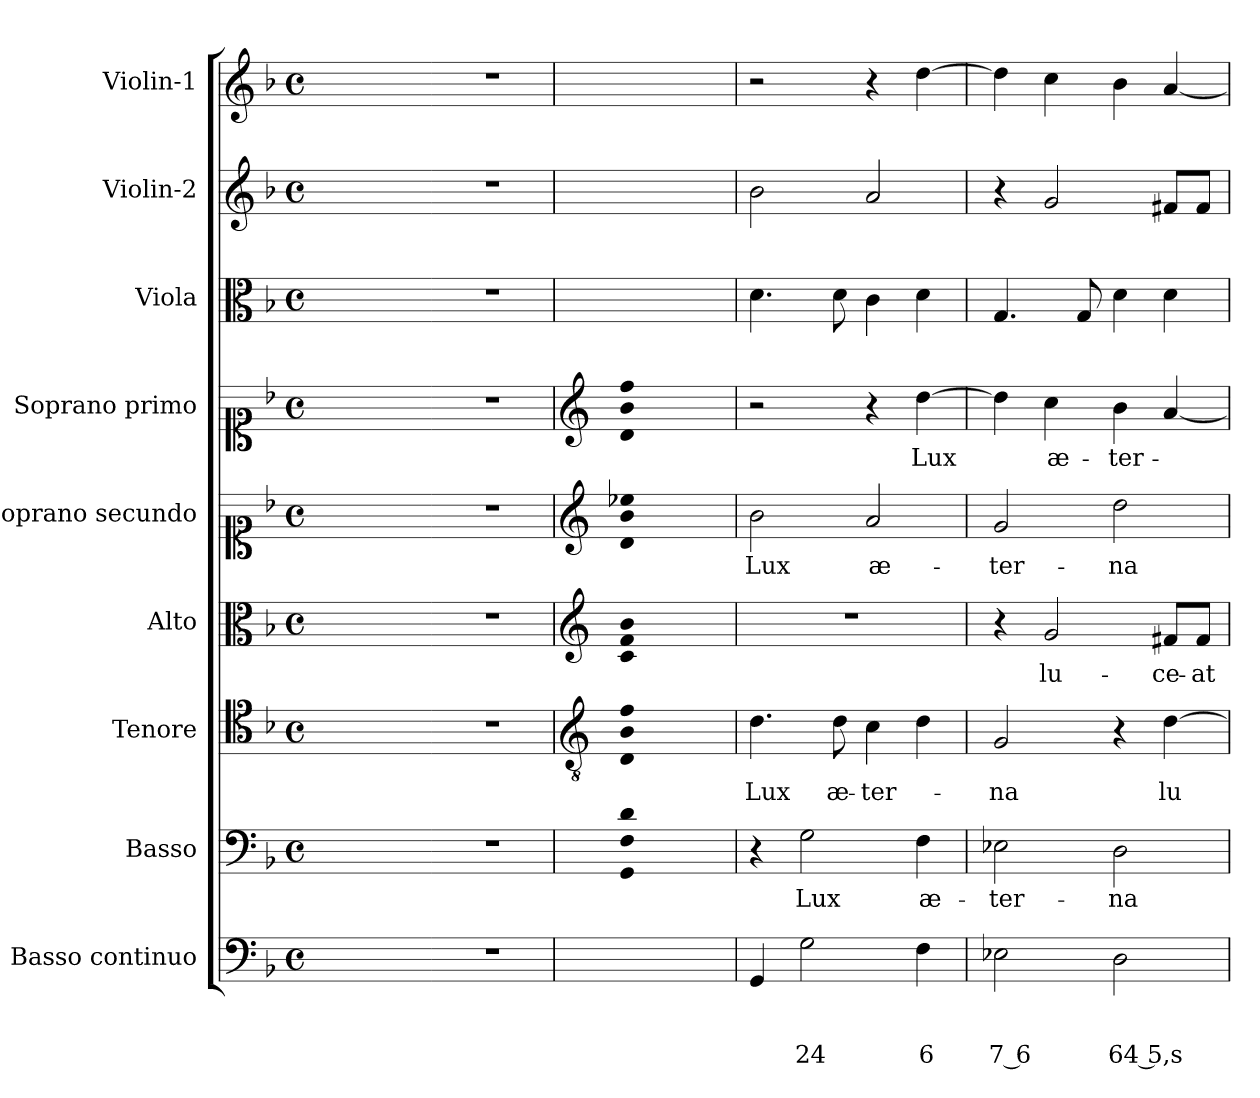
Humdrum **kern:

**kern	**text	**text	**text	**kern	**text	**kern	**text	**kern	**text	**kern	**text	**kern	**text	**kern	**kern	**kern
*part9	*part9	*part9	*part9	*part8	*part8	*part7	*part7	*part6	*part6	*part5	*part5	*part4	*part4	*part3	*part2	*part1
*staff9	*staff9	*staff9	*staff9	*staff8	*staff8	*staff7	*staff7	*staff6	*staff6	*staff5	*staff5	*staff4	*staff4	*staff3	*staff2	*staff1
*I"Basso continuo	*	*	*	*I"Basso	*	*I"Tenore	*	*I"Alto	*	*I"Soprano secundo	*	*I"Soprano primo	*	*I"Viola	*I"Violin-2	*I"Violin-1
*I'BC	*	*	*	*I'B	*	*I'T	*	*I'A	*	*I'S2	*	*I'S1	*	*I'Va	*I'Vi2	*I'Vi1
*clefF4	*	*	*	*clefF4	*	*clefC4	*	*clefC3	*	*clefC1	*	*clefC1	*	*clefC3	*clefG2	*clefG2
*k[b-]	*	*	*	*k[b-]	*	*k[b-]	*	*k[b-]	*	*k[b-]	*	*k[b-]	*	*k[b-]	*k[b-]	*k[b-]
*F:	*	*	*	*F:	*	*F:	*	*F:	*	*F:	*	*F:	*	*F:	*F:	*F:
*M4/4	*	*	*	*M4/4	*	*M4/4	*	*M4/4	*	*M4/4	*	*M4/4	*	*M4/4	*M4/4	*M4/4
*met(c)	*	*	*	*met(c)	*	*met(c)	*	*met(c)	*	*met(c)	*	*met(c)	*	*met(c)	*met(c)	*met(c)
=1	=1	=1	=1	=1	=1	=1	=1	=1	=1	=1	=1	=1	=1	=1	=1	=1
1ryy	.	.	.	1ryy	.	1ryy	.	1ryy	.	1ryy	.	1ryy	.	1ryy	1ryy	1ryy
=2-	=2-	=2-	=2-	=2-	=2-	=2-	=2-	=2-	=2-	=2-	=2-	=2-	=2-	=2-	=2-	=2-
1r	.	.	.	1r	.	1r	.	1r	.	1r	.	1r	.	1r	1r	1r
=3	=3	=3	=3	=3	=3	=3	=3	=3	=3	=3	=3	=3	=3	=3	=3	=3
*	*	*	*	*	*	*clefGv2	*	*clefG2	*	*clefG2	*	*clefG2	*	*	*	*
!	!	!	!	!LO:N:n=1:head=solid	!	!	!	!	!	!	!	!	!	!	!	!
!	!	!	!	!LO:N:n=2:head=solid	!	!	!	!	!	!	!	!	!	!	!	!
!	!	!	!	!LO:N:n=3:head=solid	!	!LO:N:n=1:head=solid	!	!	!	!	!	!	!	!	!	!
!	!	!	!	!	!	!LO:N:n=2:head=solid	!	!	!	!	!	!	!	!	!	!
!	!	!	!	!	!	!LO:N:n=3:head=solid	!	!LO:N:n=1:head=solid	!	!	!	!	!	!	!	!
!	!	!	!	!	!	!	!	!LO:N:n=2:head=solid	!	!	!	!	!	!	!	!
!	!	!	!	!	!	!	!	!LO:N:n=3:head=solid	!	!LO:N:n=1:head=solid	!	!	!	!	!	!
!	!	!	!	!	!	!	!	!	!	!LO:N:n=2:head=solid	!	!	!	!	!	!
!	!	!	!	!	!	!	!	!	!	!LO:N:n=3:head=solid	!	!LO:N:n=1:head=solid	!	!	!	!
!	!	!	!	!	!	!	!	!	!	!	!	!LO:N:n=2:head=solid	!	!	!	!
!	!	!	!	!	!	!	!	!	!	!	!	!LO:N:n=3:head=solid	!	!	!	!
1ryy	.	.	.	1GG! 1F! 1d!	.	1D! 1B-! 1f!	.	1c! 1f! 1b-!	.	1d! 1b-! 1ee-X!	.	1d! 1b-! 1ff!	.	1ryy	1ryy	1ryy
=3X1	=3X1	=3X1	=3X1	=3X1	=3X1	=3X1	=3X1	=3X1	=3X1	=3X1	=3X1	=3X1	=3X1	=3X1	=3X1	=3X1
!	!	!	!	!	!	!	!LO:LY:b	!	!	!	!LO:LY:b	!	!	!	!	!
4GG/	.	.	.	4r	.	4.d\	Lux	1r	.	2b-\	Lux	2r	.	4.d\	2b-\	2r
!	!	!	!LO:LY:b	!	!LO:LY:b	!	!	!	!	!	!	!	!	!	!	!
2G\	.	.	24	2G\	Lux	.	.	.	.	.	.	.	.	.	.	.
!	!	!	!	!	!	!	!LO:LY:b	!	!	!	!	!	!	!	!	!
.	.	.	.	.	.	8d\	æ-	.	.	.	.	.	.	8d\	.	.
!	!	!	!	!	!	!	!LO:LY:b	!	!	!	!LO:LY:b	!	!	!	!	!
.	.	.	.	.	.	4c\	-ter-	.	.	2a/	æ-	4r	.	4c\	2a/	4r
!	!	!	!LO:LY:b	!	!LO:LY:b	!	!	!	!	!	!	!	!LO:LY:b	!	!	!
4F\	.	.	6	4F\	æ-	4d\	.	.	.	.	.	[4dd\	Lux	4d\	.	[4dd\
=4	=4	=4	=4	=4	=4	=4	=4	=4	=4	=4	=4	=4	=4	=4	=4	=4
!	!	!	!LO:LY:b	!	!LO:LY:b	!	!LO:LY:b	!	!	!	!LO:LY:b	!	!	!	!	!
2E-X\	.	.	7 6	2E-X\	-ter-	2G/	-na	4r	.	2g/	-ter-	4dd\]	.	4.G/	4r	4dd\]
!	!	!	!	!	!	!	!	!	!LO:LY:b	!	!	!	!LO:LY:b	!	!	!
.	.	.	.	.	.	.	.	2g/	lu-	.	.	4cc\	æ-	.	2g/	4cc\
.	.	.	.	.	.	.	.	.	.	.	.	.	.	8G/	.	.
!	!	!	!LO:LY:b	!	!LO:LY:b	!	!	!	!	!	!LO:LY:b	!	!LO:LY:b	!	!	!
2D\	.	.	64 5,s	2D\	-na	4r	.	.	.	2dd\	-na	4b-\	-ter-	4d\	.	4b-\
!	!	!	!	!	!	!	!LO:LY:b	!	!LO:LY:b	!	!	!	!	!	!	!
.	.	.	.	.	.	[4d\	lu-	8f#X/L	-ce-	.	.	[4a/	.	4d\	8f#X/L	[4a/
!	!	!	!	!	!	!	!	!	!LO:LY:b	!	!	!	!	!	!	!
.	.	.	.	.	.	.	.	8f#/J	-at	.	.	.	.	.	8f#/J	.
=	=	=	=	=	=	=	=	=	=	=	=	=	=	=	=	=
*-	*-	*-	*-	*-	*-	*-	*-	*-	*-	*-	*-	*-	*-	*-	*-	*-
